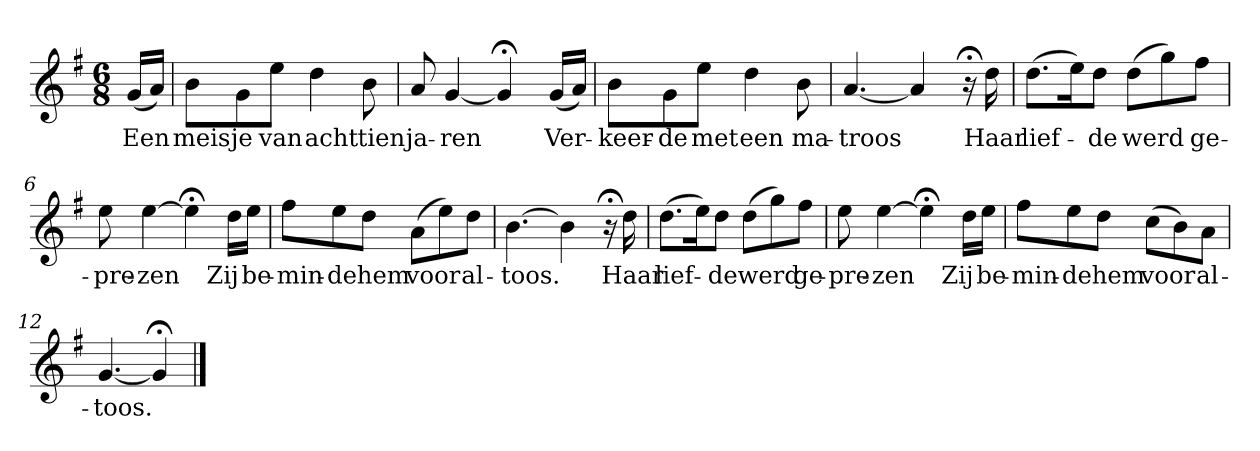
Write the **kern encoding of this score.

**kern	**text
*part1	*part1
*staff1	*staff1
*k[f#]	*
*G:	*
*M6/8	*
*MM120	*
=	=
(16gLL	Een
16aJJ)	.
=1	=1
8bL	meis
8g	je
8eeJ	van
4dd	acht
8b	tien
=2	=2
8a	ja-
[4g	-ren
4g;<]	.
(16gLL	Ver-
16aJJ)	.
=3	=3
8bL	-keer-
8g	-de
8eeJ	met
4dd	een
8b	ma-
=4	=4
[4.a	-troos
4a]	.
16r;<	.
16dd	Haar
=5	=5
(8.ddL	lief-
16eeK)	.
8ddJ	-de
(8ddL	werd
8gg)	.
8ff#J	ge-
=6	=6
8ee	-pre-
[4ee	-zen
4ee;<]	.
16ddLL	Zij
16eeJJ	be-
=7	=7
8ff#L	-min-
8ee	-de
8ddJ	hem
(8aL	voor
8ee)	.
8ddJ	al-
=8	=8
[4.b	-toos.
4b]	.
16r;<	.
16dd	Haar
=9	=9
(8.ddL	lief-
16eeK)	.
8ddJ	-de
(8ddL	werd
8gg)	.
8ff#J	ge-
=10	=10
8ee	-pre-
[4ee	-zen
4ee;<]	.
16ddLL	Zij
16eeJJ	be-
=11	=11
8ff#L	-min-
8ee	-de
8ddJ	hem
(8ccL	voor
8b)	.
8aJ	al-
=12	=12
[4.g	-toos.
4g;<]	.
==	==
*-	*-
